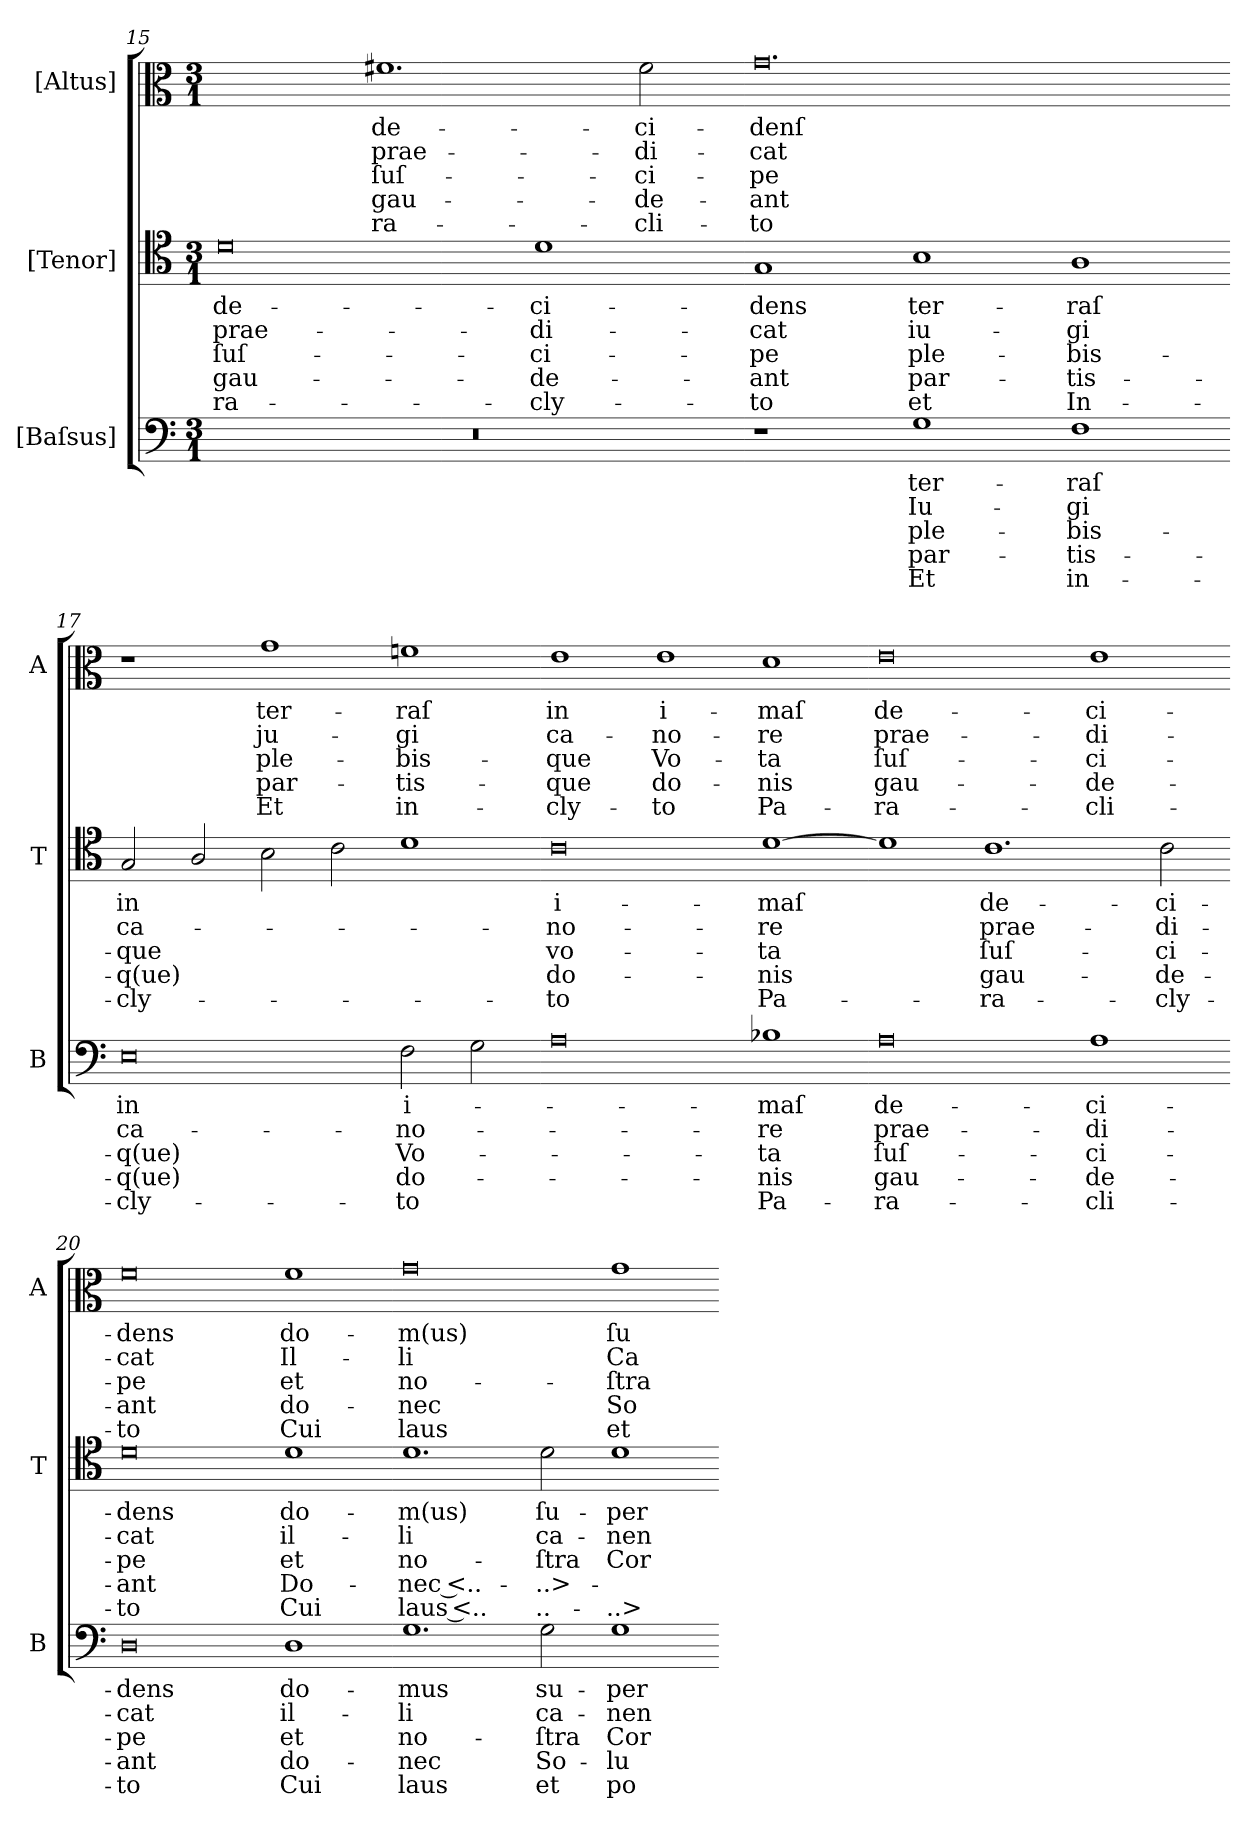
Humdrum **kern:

**kern	**text	**text	**text	**text	**text	**kern	**text	**text	**text	**text	**text	**kern	**text	**text	**text	**text	**text
*part3	*part3	*part3	*part3	*part3	*part3	*part2	*part2	*part2	*part2	*part2	*part2	*part1	*part1	*part1	*part1	*part1	*part1
*staff3	*staff3	*staff3	*staff3	*staff3	*staff3	*staff2	*staff2	*staff2	*staff2	*staff2	*staff2	*staff1	*staff1	*staff1	*staff1	*staff1	*staff1
*I"[Baſsus]	*	*	*	*	*	*I"[Tenor]	*	*	*	*	*	*I"[Altus]	*	*	*	*	*
*I'B	*	*	*	*	*	*I'T	*	*	*	*	*	*I'A	*	*	*	*	*
*clefF4	*	*	*	*	*	*clefC4	*	*	*	*	*	*clefC3	*	*	*	*	*
*k[]	*	*	*	*	*	*k[]	*	*	*	*	*	*k[]	*	*	*	*	*
*M3/1	*	*	*	*	*	*M3/1	*	*	*	*	*	*M3/1	*	*	*	*	*
=15	=15	=15	=15	=15	=15	=15	=15	=15	=15	=15	=15	=15	=15	=15	=15	=15	=15
1%3r	.	.	.	.	.	0d	de-	prae-	ſuſ-	gau-	-ra-	1ryy	.	.	.	.	.
.	.	.	.	.	.	.	.	.	.	.	.	1.f#	de-	prae-	ſuſ-	gau-	-ra-
.	.	.	.	.	.	1d	-ci-	-di-	-ci-	-de-	-cly-	.	.	.	.	.	.
.	.	.	.	.	.	.	.	.	.	.	.	2f#\	-ci-	-di-	-ci-	-de-	-cli-
=16-	=16-	=16-	=16-	=16-	=16-	=16-	=16-	=16-	=16-	=16-	=16-	=16-	=16-	=16-	=16-	=16-	=16-
1r	.	.	.	.	.	1G	-dens	-cat	-pe	-ant	-to	0.g	-denſ	-cat	-pe	-ant	-to
!	!	!	!	!	!	!	!LO:LY:i	!LO:LY:i	!LO:LY:i	!LO:LY:i	!LO:LY:i	!	!	!	!	!	!
1G	ter-	Iu-	ple-	par-	Et	1B	ter-	iu-	ple-	par-	et	.	.	.	.	.	.
!	!	!	!	!	!	!	!LO:LY:i	!LO:LY:i	!LO:LY:i	!LO:LY:i	!LO:LY:i	!	!	!	!	!	!
1F	-raſ	-gi	-bis-	-tis-	in-	1A	-raſ	-gi	-bis-	-tis-	In-	.	.	.	.	.	.
=17-	=17-	=17-	=17-	=17-	=17-	=17-	=17-	=17-	=17-	=17-	=17-	=17-	=17-	=17-	=17-	=17-	=17-
!	!	!	!	!	!	!	!LO:LY:i	!LO:LY:i	!LO:LY:i	!LO:LY:i	!LO:LY:i	!	!	!	!	!	!
0E	in	ca-	-q(ue)	-q(ue)	-cly-	2G/	in	ca-	-que	-q(ue)	-cly-	1r	.	.	.	.	.
.	.	.	.	.	.	2A/	.	.	.	.	.	.	.	.	.	.	.
!	!	!	!	!	!	!	!	!	!	!	!	!	!LO:LY:i	!LO:LY:i	!LO:LY:i	!LO:LY:i	!LO:LY:i
.	.	.	.	.	.	2B\	.	.	.	.	.	1g	ter-	ju-	ple-	par-	Et
.	.	.	.	.	.	2c\	.	.	.	.	.	.	.	.	.	.	.
!	!	!	!	!	!	!	!	!	!	!	!	!	!LO:LY:i	!LO:LY:i	!LO:LY:i	!LO:LY:i	!LO:LY:i
2F\	i-	-no-	Vo-	do-	-to	1d	.	.	.	.	.	1fn	-raſ	-gi	-bis-	-tis-	in-
2G\	.	.	.	.	.	.	.	.	.	.	.	.	.	.	.	.	.
=18-	=18-	=18-	=18-	=18-	=18-	=18-	=18-	=18-	=18-	=18-	=18-	=18-	=18-	=18-	=18-	=18-	=18-
!	!	!	!	!	!	!	!LO:LY:i	!LO:LY:i	!LO:LY:i	!LO:LY:i	!LO:LY:i	!	!LO:LY:i	!LO:LY:i	!LO:LY:i	!LO:LY:i	!LO:LY:i
0A	.	.	.	.	.	0c	i-	-no-	vo-	do-	-to	1e	in	ca-	-que	-que	-cly-
!	!	!	!	!	!	!	!	!	!	!	!	!	!LO:LY:i	!LO:LY:i	!LO:LY:i	!LO:LY:i	!LO:LY:i
.	.	.	.	.	.	.	.	.	.	.	.	1e	i-	-no-	Vo-	do-	-to
!	!	!	!	!	!	!	!LO:LY:i	!LO:LY:i	!LO:LY:i	!LO:LY:i	!LO:LY:i	!	!LO:LY:i	!LO:LY:i	!LO:LY:i	!LO:LY:i	!LO:LY:i
1B-X	-maſ	-re	-ta	-nis	Pa-	[1d	-maſ	-re	-ta	-nis	Pa-	1d	-maſ	-re	-ta	-nis	Pa-
=19-	=19-	=19-	=19-	=19-	=19-	=19-	=19-	=19-	=19-	=19-	=19-	=19-	=19-	=19-	=19-	=19-	=19-
!	!	!	!	!	!	!	!	!	!	!	!	!	!LO:LY:i	!LO:LY:i	!LO:LY:i	!LO:LY:i	!LO:LY:i
0A	de-	prae-	ſuſ-	gau-	-ra-	1d]	.	.	.	.	.	0e	de-	prae-	ſuſ-	gau-	-ra-
!	!	!	!	!	!	!	!LO:LY:i	!LO:LY:i	!LO:LY:i	!LO:LY:i	!LO:LY:i	!	!	!	!	!	!
.	.	.	.	.	.	1.c	de-	prae-	ſuſ-	gau-	-ra-	.	.	.	.	.	.
!	!	!	!	!	!	!	!	!	!	!	!	!	!LO:LY:i	!LO:LY:i	!LO:LY:i	!LO:LY:i	!LO:LY:i
1A	-ci-	-di-	-ci-	-de-	-cli-	.	.	.	.	.	.	1e	-ci-	-di-	-ci-	-de-	-cli-
!	!	!	!	!	!	!	!LO:LY:i	!LO:LY:i	!LO:LY:i	!LO:LY:i	!LO:LY:i	!	!	!	!	!	!
.	.	.	.	.	.	2c\	-ci-	-di-	-ci-	-de-	-cly-	.	.	.	.	.	.
=20-	=20-	=20-	=20-	=20-	=20-	=20-	=20-	=20-	=20-	=20-	=20-	=20-	=20-	=20-	=20-	=20-	=20-
!	!	!	!	!	!	!	!LO:LY:i	!LO:LY:i	!LO:LY:i	!LO:LY:i	!LO:LY:i	!	!LO:LY:i	!LO:LY:i	!LO:LY:i	!LO:LY:i	!LO:LY:i
0D	-dens	-cat	-pe	-ant	-to	0d	-dens	-cat	-pe	-ant	-to	0f	-dens	-cat	-pe	-ant	-to
1D	do-	il-	et	do-	Cui	1d	do-	il-	et	Do-	Cui	1f	do-	Il-	et	do-	Cui
=21-	=21-	=21-	=21-	=21-	=21-	=21-	=21-	=21-	=21-	=21-	=21-	=21-	=21-	=21-	=21-	=21-	=21-
1.G	-mus	-li	no-	-nec	laus	1.d	-m(us)	-li	no-	-nec <..-	laus <..	0g	-m(us)	-li	no-	-nec	laus
2G\	su-	ca-	-ſtra	So-	et	2d\	ſu-	ca-	-ſtra	-..>-	..-	.	.	.	.	.	.
1G	-per-	-nen	Cor-	-lu-	po-	1d	-per-	-nen-	Cor-	.	-..>-	1g	ſu-	Ca-	-ſtra	So-	et
=-	=-	=-	=-	=-	=-	=-	=-	=-	=-	=-	=-	=-	=-	=-	=-	=-	=-
*-	*-	*-	*-	*-	*-	*-	*-	*-	*-	*-	*-	*-	*-	*-	*-	*-	*-
